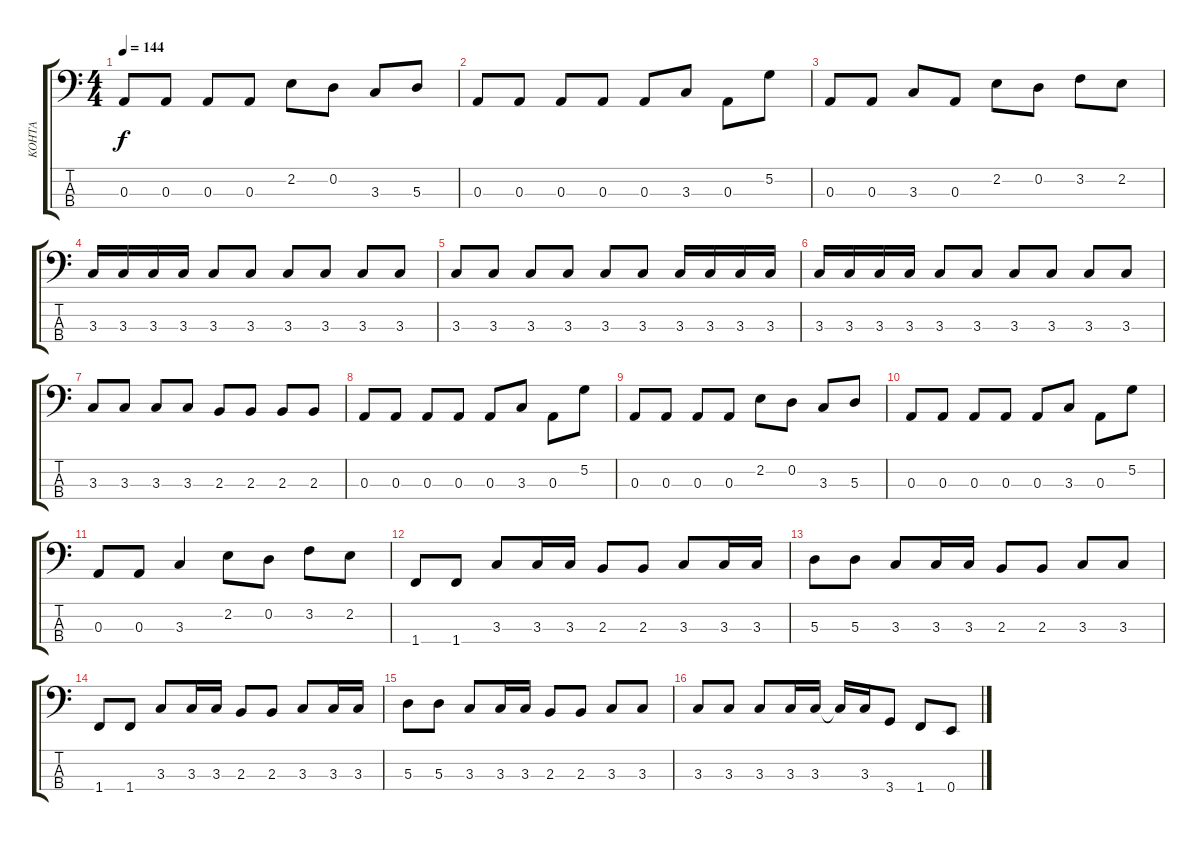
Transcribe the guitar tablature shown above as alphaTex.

\track ("KOHTA" "KOHTA") {instrument electricbasspick}
\staff {score tabs}
\tuning (G2 D2 A1 E1) {hide}
\ts (4 4)
\tempo 144
\clef f4
\ks c
0.3.8{dy f} 0.3.8 0.3.8 0.3.8 2.2.8 0.2.8 3.3.8 5.3.8 |
0.3.8 0.3.8 0.3.8 0.3.8 0.3.8 3.3.8 0.3.8 5.2.8 |
0.3.8 0.3.8 3.3.8 0.3.8 2.2.8 0.2.8 3.2.8 2.2.8 |
3.3.16 3.3.16 3.3.16 3.3.16 3.3.8 3.3.8 3.3.8 3.3.8 3.3.8 3.3.8 |
3.3.8 3.3.8 3.3.8 3.3.8 3.3.8 3.3.8 3.3.16 3.3.16 3.3.16 3.3.16 |
3.3.16 3.3.16 3.3.16 3.3.16 3.3.8 3.3.8 3.3.8 3.3.8 3.3.8 3.3.8 |
3.3.8 3.3.8 3.3.8 3.3.8 2.3.8 2.3.8 2.3.8 2.3.8 |
0.3.8 0.3.8 0.3.8 0.3.8 0.3.8 3.3.8 0.3.8 5.2.8 |
0.3.8 0.3.8 0.3.8 0.3.8 2.2.8 0.2.8 3.3.8 5.3.8 |
0.3.8 0.3.8 0.3.8 0.3.8 0.3.8 3.3.8 0.3.8 5.2.8 |
0.3.8 0.3.8 3.3.4 2.2.8 0.2.8 3.2.8 2.2.8 |
1.4.8 1.4.8 3.3.8 3.3.16 3.3.16 2.3.8 2.3.8 3.3.8 3.3.16 3.3.16 |
5.3.8 5.3.8 3.3.8 3.3.16 3.3.16 2.3.8 2.3.8 3.3.8 3.3.8 |
1.4.8 1.4.8 3.3.8 3.3.16 3.3.16 2.3.8 2.3.8 3.3.8 3.3.16 3.3.16 |
5.3.8 5.3.8 3.3.8 3.3.16 3.3.16 2.3.8 2.3.8 3.3.8 3.3.8 |
3.3.8 3.3.8 3.3.8 3.3.16 3.3.16 3.3{t}.16 3.3.16 3.4.8 1.4.8 0.4.8
